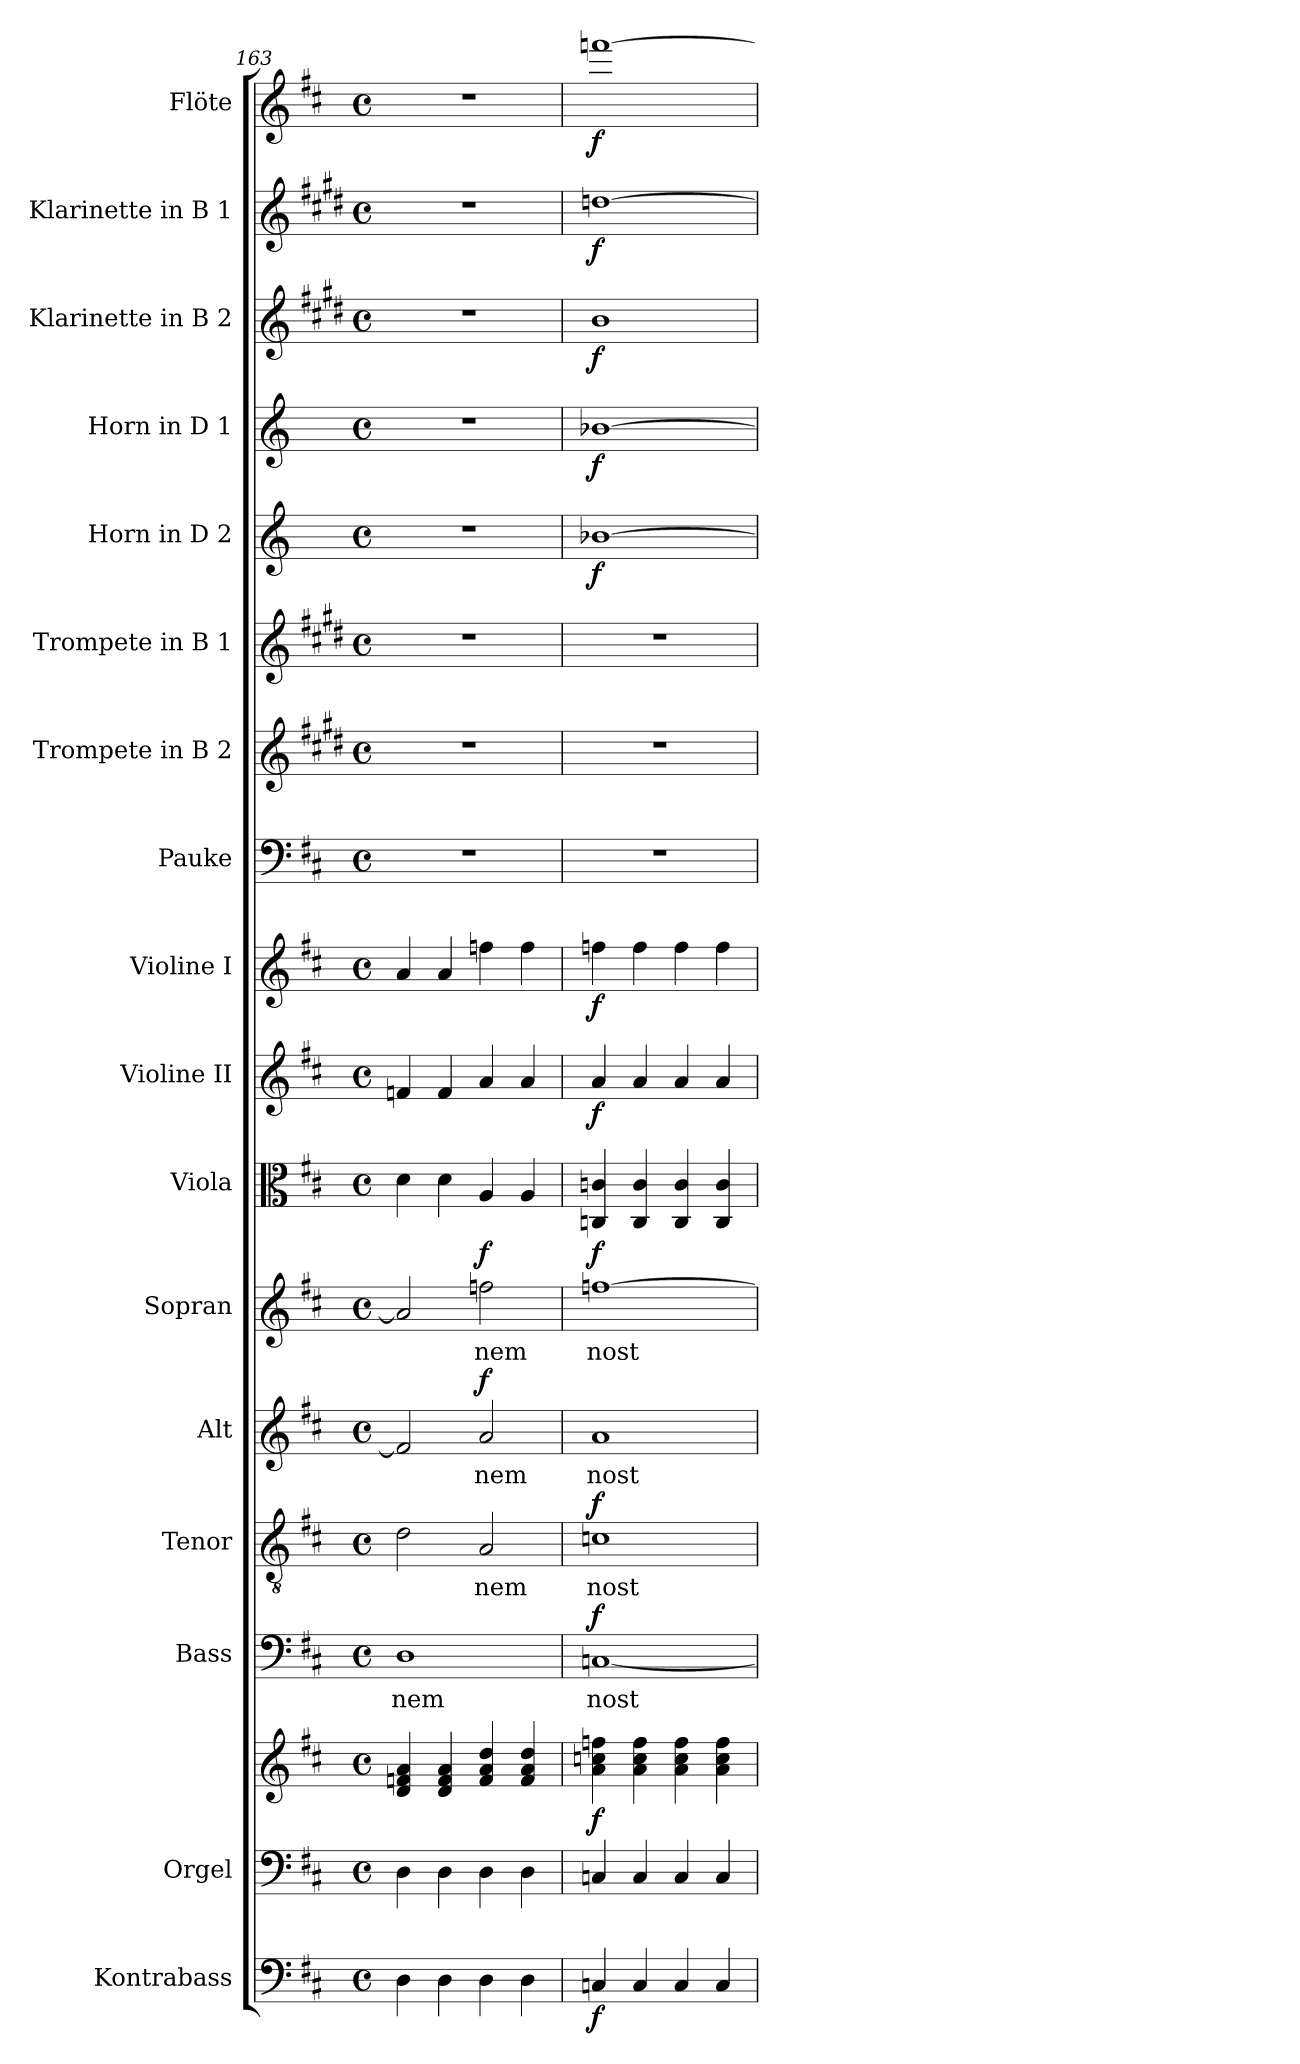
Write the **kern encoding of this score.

**kern	**dynam	**kern	**kern	**dynam	**kern	**text	**dynam	**kern	**text	**dynam	**kern	**text	**dynam	**kern	**text	**dynam	**kern	**dynam	**kern	**dynam	**kern	**dynam	**kern	**kern	**kern	**kern	**dynam	**kern	**dynam	**kern	**dynam	**kern	**dynam	**kern	**dynam
*part17	*part17	*part16	*part16	*part16	*part15	*part15	*part15	*part14	*part14	*part14	*part13	*part13	*part13	*part12	*part12	*part12	*part11	*part11	*part10	*part10	*part9	*part9	*part8	*part7	*part6	*part5	*part5	*part4	*part4	*part3	*part3	*part2	*part2	*part1	*part1
*staff18	*staff18	*staff17	*staff16	*staff16/17	*staff15	*staff15	*staff15	*staff14	*staff14	*staff14	*staff13	*staff13	*staff13	*staff12	*staff12	*staff12	*staff11	*staff11	*staff10	*staff10	*staff9	*staff9	*staff8	*staff7	*staff6	*staff5	*staff5	*staff4	*staff4	*staff3	*staff3	*staff2	*staff2	*staff1	*staff1
*I"Kontrabass	*	*I"Orgel	*	*	*I"Bass	*	*	*I"Tenor	*	*	*I"Alt	*	*	*I"Sopran	*	*	*I"Viola	*	*I"Violine II	*	*I"Violine I	*	*I"Pauke	*I"Trompete in B 2	*I"Trompete in B 1	*I"Horn in D 2	*	*I"Horn in D 1	*	*I"Klarinette in B 2	*	*I"Klarinette in B 1	*	*I"Flöte	*
*I'Kb.	*	*I'Org.	*	*	*I'B	*	*	*I'T	*	*	*I'A	*	*	*I'S	*	*	*I'Vla.	*	*I'Vl. II	*	*I'Vl. I	*	*I'Pk.	*I'Trp. 2	*I'Trp. 1	*I'Hrn. 2	*	*I'Hrn. 1	*	*I'Kl. 2	*	*I'Kl. 1	*	*I'Fl.	*
*clefF4	*	*clefF4	*clefG2	*	*clefF4	*	*	*clefGv2	*	*	*clefG2	*	*	*clefG2	*	*	*clefC3	*	*clefG2	*	*clefG2	*	*clefF4	*clefG2	*clefG2	*clefG2	*	*clefG2	*	*clefG2	*	*clefG2	*	*clefG2	*
*ITrd7c12	*	*	*	*	*	*	*	*	*	*	*	*	*	*	*	*	*	*	*	*	*	*	*	*ITrd1c2	*ITrd1c2	*ITrd-1c-2	*	*ITrd-1c-2	*	*ITrd1c2	*	*ITrd1c2	*	*	*
*k[f#c#]	*	*k[f#c#]	*k[f#c#]	*	*k[f#c#]	*	*	*k[f#c#]	*	*	*k[f#c#]	*	*	*k[f#c#]	*	*	*k[f#c#]	*	*k[f#c#]	*	*k[f#c#]	*	*k[f#c#]	*k[f#c#]	*k[f#c#]	*k[f#c#]	*	*k[f#c#]	*	*k[f#c#]	*	*k[f#c#]	*	*k[f#c#]	*
*D:	*	*D:	*D:	*	*D:	*	*	*D:	*	*	*D:	*	*	*D:	*	*	*D:	*	*D:	*	*D:	*	*D:	*D:	*D:	*D:	*	*D:	*	*D:	*	*D:	*	*D:	*
*M4/4	*	*M4/4	*M4/4	*	*M4/4	*	*	*M4/4	*	*	*M4/4	*	*	*M4/4	*	*	*M4/4	*	*M4/4	*	*M4/4	*	*M4/4	*M4/4	*M4/4	*M4/4	*	*M4/4	*	*M4/4	*	*M4/4	*	*M4/4	*
*met(c)	*	*met(c)	*met(c)	*	*met(c)	*	*	*met(c)	*	*	*met(c)	*	*	*met(c)	*	*	*met(c)	*	*met(c)	*	*met(c)	*	*met(c)	*met(c)	*met(c)	*met(c)	*	*met(c)	*	*met(c)	*	*met(c)	*	*met(c)	*
=163	=163	=163	=163	=163	=163	=163	=163	=163	=163	=163	=163	=163	=163	=163	=163	=163	=163	=163	=163	=163	=163	=163	=163	=163	=163	=163	=163	=163	=163	=163	=163	=163	=163	=163	=163
!	!	!	!	!	!	!LO:LY:b	!	!	!	!	!	!	!	!	!	!	!	!	!	!	!	!	!	!	!	!	!	!	!	!	!	!	!	!	!
4DD\	.	4D\	4d/ 4fn/ 4a/	.	1D	-nem	.	2d\	.	.	2f/]	.	.	2a/]	.	.	4d\	.	4fn/	.	4a/	.	1r	1r	1r	1r	.	1r	.	1r	.	1r	.	1r	.
4DD\	.	4D\	4d/ 4f/ 4a/	.	.	.	.	.	.	.	.	.	.	.	.	.	4d\	.	4f/	.	4a/	.	.	.	.	.	.	.	.	.	.	.	.	.	.
!	!	!	!	!	!	!	!	!	!LO:LY:b	!	!	!LO:LY:b	!LO:DY:a	!	!LO:LY:b	!LO:DY:a	!	!	!	!	!	!	!	!	!	!	!	!	!	!	!	!	!	!	!
4DD\	.	4D\	4f/ 4a/ 4dd/	.	.	.	.	2A/	-nem	.	2a/	-nem	f	2ffn\	-nem	f	4A/	.	4a/	.	4ffn\	.	.	.	.	.	.	.	.	.	.	.	.	.	.
4DD\	.	4D\	4f/ 4a/ 4dd/	.	.	.	.	.	.	.	.	.	.	.	.	.	4A/	.	4a/	.	4ff\	.	.	.	.	.	.	.	.	.	.	.	.	.	.
=164	=164	=164	=164	=164	=164	=164	=164	=164	=164	=164	=164	=164	=164	=164	=164	=164	=164	=164	=164	=164	=164	=164	=164	=164	=164	=164	=164	=164	=164	=164	=164	=164	=164	=164	=164
!	!LO:DY:b	!	!	!LO:DY:b	!	!LO:LY:b	!LO:DY:a	!	!LO:LY:b	!LO:DY:a	!	!LO:LY:b	!	!	!LO:LY:b	!	!	!LO:DY:b	!	!LO:DY:b	!	!LO:DY:b	!	!	!	!	!LO:DY:b	!	!LO:DY:b	!	!LO:DY:b	!	!LO:DY:b	!	!LO:DY:b
4CCn/	f	4Cn/	4a\ 4ccn\ 4ffn\	f	[1Cn	nost-	f	1cn	nost-	f	1a	nost-	.	[1ffn	nost-	.	4Cn/ 4cn/	f	4a/	f	4ffn\	f	1r	1r	1r	[1ccn	f	[1ccn	f	1a	f	[1ccn	f	[1fffn	f
4CC/	.	4C/	4a\ 4cc\ 4ff\	.	.	.	.	.	.	.	.	.	.	.	.	.	4C/ 4c/	.	4a/	.	4ff\	.	.	.	.	.	.	.	.	.	.	.	.	.	.
4CC/	.	4C/	4a\ 4cc\ 4ff\	.	.	.	.	.	.	.	.	.	.	.	.	.	4C/ 4c/	.	4a/	.	4ff\	.	.	.	.	.	.	.	.	.	.	.	.	.	.
4CC/	.	4C/	4a\ 4cc\ 4ff\	.	.	.	.	.	.	.	.	.	.	.	.	.	4C/ 4c/	.	4a/	.	4ff\	.	.	.	.	.	.	.	.	.	.	.	.	.	.
=	=	=	=	=	=	=	=	=	=	=	=	=	=	=	=	=	=	=	=	=	=	=	=	=	=	=	=	=	=	=	=	=	=	=	=
*-	*-	*-	*-	*-	*-	*-	*-	*-	*-	*-	*-	*-	*-	*-	*-	*-	*-	*-	*-	*-	*-	*-	*-	*-	*-	*-	*-	*-	*-	*-	*-	*-	*-	*-	*-
